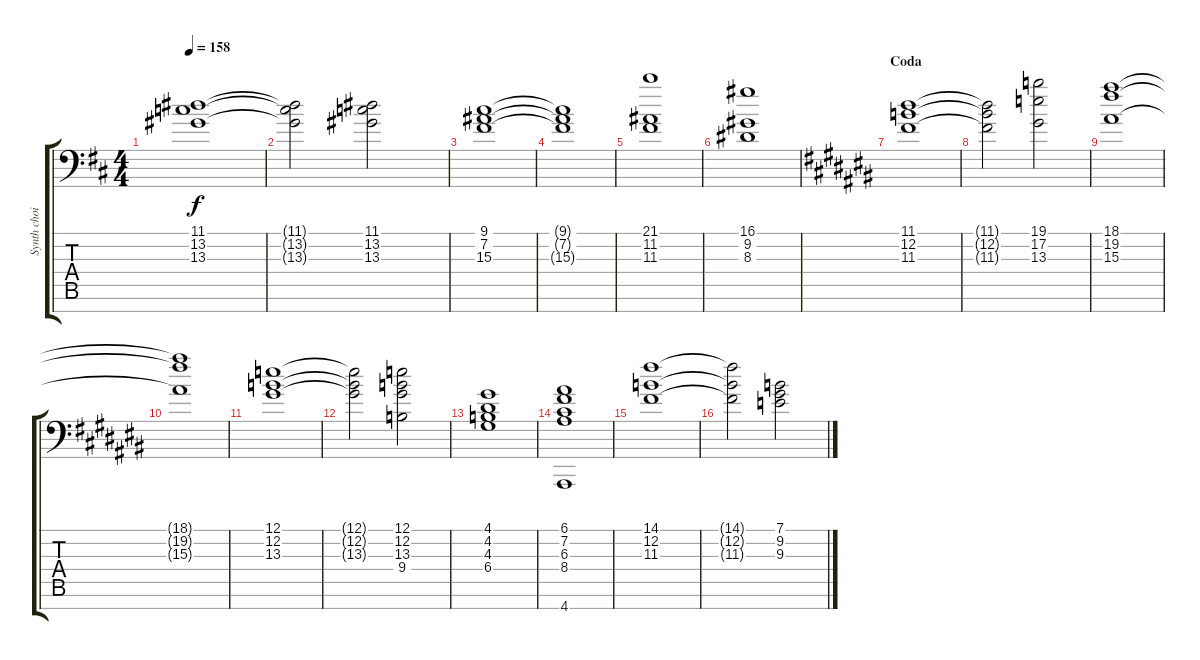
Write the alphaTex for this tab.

\track ("Synth choir" "Synth choi") {instrument choiraahs}
\staff {score tabs}
\tuning (E4 B3 G3 D3 A2 E2 Gb1) {hide}
\ts (4 4)
\tempo 158
\clef f4
\ks bminor
(11.1 13.2 13.3).1{dy f} |
(11.1{t} 13.2{t} 13.3{t}).2 (11.1 13.2 13.3).2 |
(9.1 7.2 15.3).1 |
(9.1{t} 7.2{t} 15.3{t}).1 |
(21.1 11.2 11.3).1 |
(16.1 9.2 8.3).1 |
\section ("" "Coda")
\ks c#
(11.1 12.2 11.3).1 |
(11.1{t} 12.2{t} 11.3{t}).2 (19.1 17.2 13.3).2 |
(18.1 19.2 15.3).1 |
(18.1{t} 19.2{t} 15.3{t}).1 |
(12.1 12.2 13.3).1 |
(12.1{t} 12.2{t} 13.3{t}).2 (12.1 12.2 13.3 9.4).2 |
(4.1 4.2 4.3 6.4).1 |
(6.1 7.2 6.3 8.4 4.7).1 |
(14.1 12.2 11.3).1 |
(14.1{t} 12.2{t} 11.3{t}).2 (7.1 9.2 9.3).2
